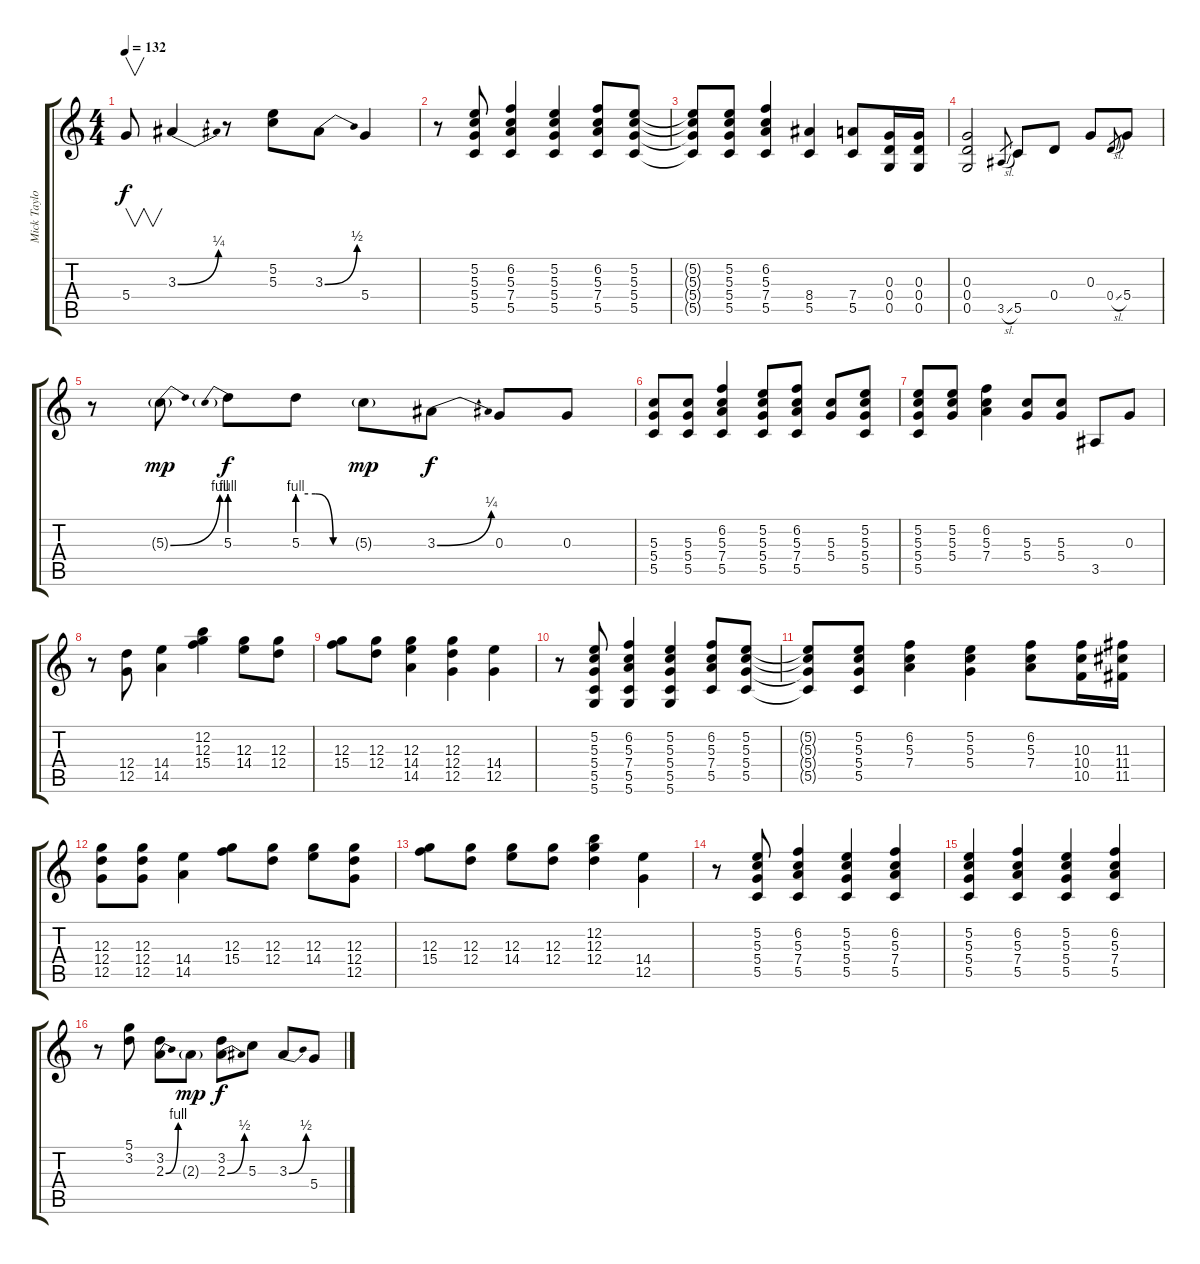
\track ("Mick Taylor" "Mick Taylo") {instrument electricguitarclean}
\staff {score tabs}
\tuning (D4 B3 G3 D3 G2 D2) {hide}
\ts (4 4)
\tempo 132
\clef g2
\ks c
5.4{t}.8{v dy f} 3.3{be (bend 0 0 60 1)}.4 r.8 (5.2 5.3).8 3.3{be (bend 0 0 60 2)}.8 5.4.4 |
r.8 (5.2 5.3 5.4 5.5).8 (6.2 5.3 7.4 5.5).4 (5.2 5.3 5.4 5.5).4 (6.2 5.3 7.4 5.5).8 (5.2 5.3 5.4 5.5).8 |
(5.2{t} 5.3{t} 5.4{t} 5.5{t}).8 (5.2 5.3 5.4 5.5).8 (6.2 5.3 7.4 5.5).4 (8.4 5.5).4 (7.4 5.5).8 (0.3 0.4 0.5).16 (0.3 0.4 0.5).16 |
(0.3 0.4 0.5).2 3.5{sl}.8{gr} 5.5.8 0.4.8 0.3.8 0.4{sl}.8{gr} 5.4.8 |
r.8 5.3{be (bend 0 0 60 4) g}.8{dy mp} 5.3{be (prebend 0 4 60 4)}.8{dy f} 5.3{be (custom 0 4 20 4 40 0 60 0)}.8 5.3{g}.8{dy mp} 3.3{be (bend 0 0 60 1)}.8{dy f} 0.3.8 0.3.8 |
(5.3 5.4 5.5).8 (5.3 5.4 5.5).8 (6.2 5.3 7.4 5.5).4 (5.2 5.3 5.4 5.5).8 (6.2 5.3 7.4 5.5).8 (5.3 5.4).8 (5.2 5.3 5.4 5.5).8 |
(5.2 5.3 5.4 5.5).8 (5.2 5.3 5.4).8 (6.2 5.3 7.4).4 (5.3 5.4).8 (5.3 5.4).8 3.5.8 0.3.8 |
r.8 (12.4 12.5).8 (14.4 14.5).4 (12.2 12.3 15.4).4 (12.3 14.4).8 (12.3 12.4).8 |
(12.3 15.4).8 (12.3 12.4).8 (12.3 14.4 14.5).4 (12.3 12.4 12.5).4 (14.4 12.5).4 |
r.8 (5.2 5.3 5.4 5.5 5.6).8 (6.2 5.3 7.4 5.5 5.6).4 (5.2 5.3 5.4 5.5 5.6).4 (6.2 5.3 7.4 5.5).8 (5.2 5.3 5.4 5.5).8 |
(5.2{t} 5.3{t} 5.4{t} 5.5{t}).8 (5.2 5.3 5.4 5.5).8 (6.2 5.3 7.4).4 (5.2 5.3 5.4).4 (6.2 5.3 7.4).8 (10.3 10.4 10.5).16 (11.3 11.4 11.5).16 |
(12.3 12.4 12.5).8 (12.3 12.4 12.5).8 (14.4 14.5).4 (12.3 15.4).8 (12.3 12.4).8 (12.3 14.4).8 (12.3 12.4 12.5).8 |
(12.3 15.4).8 (12.3 12.4).8 (12.3 14.4).8 (12.3 12.4).8 (12.2 12.3 12.4).4 (14.4 12.5).4 |
r.8 (5.2 5.3 5.4 5.5).8 (6.2 5.3 7.4 5.5).4 (5.2 5.3 5.4 5.5).4 (6.2 5.3 7.4 5.5).4 |
(5.2 5.3 5.4 5.5).4 (6.2 5.3 7.4 5.5).4 (5.2 5.3 5.4 5.5).4 (6.2 5.3 7.4 5.5).4 |
r.8 (5.1 3.2).8 (3.2 2.3{be (bend 0 0 60 4)}).8 2.3{g}.8{dy mp} (3.2 2.3{be (bend 0 0 60 2)}).8{dy f} 5.3.8 3.3{be (bend 0 0 60 2)}.8 5.4.8
